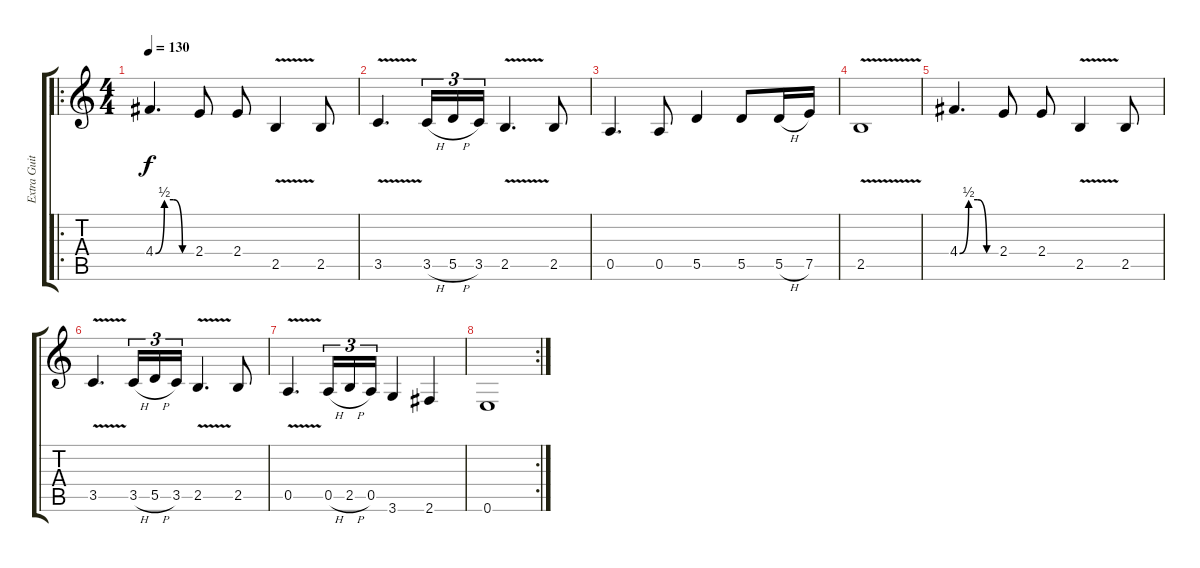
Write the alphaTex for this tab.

\track ("Extra Guitar" "Extra Guit") {instrument distortionguitar}
\staff {score tabs}
\tuning (E4 B3 G3 D3 A2 E2) {hide}
\ro
\ts (4 4)
\tempo 130
\clef g2
\ks c
4.4{be (custom 0 0 15 2 30 2 45 0 60 0)}.4{d dy f} 2.4.8 2.4.8 2.5{v}.4 2.5.8 |
3.5{v}.4{d} 3.5{h}.16{tu (3 2)} 5.5{h}.16{tu (3 2)} 3.5.16{tu (3 2)} 2.5{v}.4{d} 2.5.8 |
0.5.4{d} 0.5.8 5.5.4 5.5.8 5.5{h}.16 7.5.16 |
2.5{v}.1 |
4.4{be (custom 0 0 15 2 30 2 45 0 60 0)}.4{d} 2.4.8 2.4.8 2.5{v}.4 2.5.8 |
3.5{v}.4{d} 3.5{h}.16{tu (3 2)} 5.5{h}.16{tu (3 2)} 3.5.16{tu (3 2)} 2.5{v}.4{d} 2.5.8 |
0.5{v}.4{d} 0.5{h}.16{tu (3 2)} 2.5{h}.16{tu (3 2)} 0.5.16{tu (3 2)} 3.6.4 2.6.4 |
\rc 2
0.6.1
